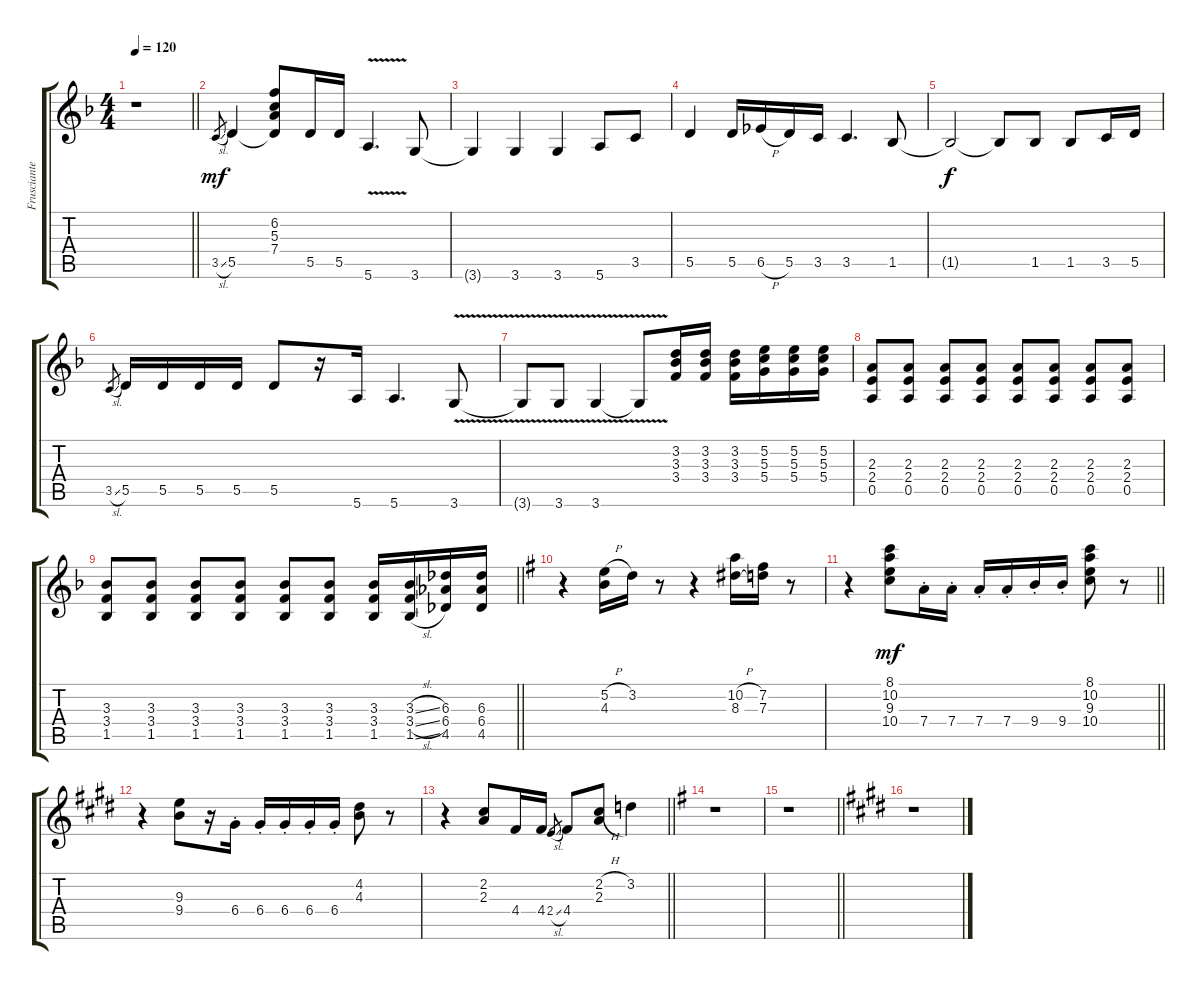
\track ("Frusciante Distortion Right" "Frusciante") {instrument distortionguitar}
\staff {score tabs}
\tuning (E4 B3 G3 D3 A2 E2) {hide}
\ts (4 4)
\tempo 120
\clef g2
\barLineRight lightlight
\ks f
r.1{dy ff} |
3.5{sl}.8{gr dy mf} 5.5.4 (6.2 5.3 7.4 5.5{t}).8 5.5.16 5.5.16 5.6{v}.4{d} 3.6.8 |
3.6{t}.4 3.6.4 3.6.4 5.6.8 3.5.8 |
5.5.4 5.5.16 6.5{h}.16 5.5.16 3.5.16 3.5.4{d} 1.5.8 |
1.5{t}.2{dy f} 1.5{t}.8 1.5.8 1.5.8 3.5.16 5.5.16 |
3.5{sl}.8{gr} 5.5.16 5.5.16 5.5.16 5.5.16 5.5.8 r.16 5.6.16 5.6.4{d} 3.6{v}.8 |
3.6{v t}.8 3.6{v}.8 3.6{v}.4 3.6{t}.8 (3.2 3.3 3.4).16 (3.2 3.3 3.4).16 (3.2 3.3 3.4).16 (5.2 5.3 5.4).16 (5.2 5.3 5.4).16 (5.2 5.3 5.4).16 |
(2.3 2.4 0.5).8 (2.3 2.4 0.5).8 (2.3 2.4 0.5).8 (2.3 2.4 0.5).8 (2.3 2.4 0.5).8 (2.3 2.4 0.5).8 (2.3 2.4 0.5).8 (2.3 2.4 0.5).8 |
\barLineRight lightlight
(3.3 3.4 1.5).8 (3.3 3.4 1.5).8 (3.3 3.4 1.5).8 (3.3 3.4 1.5).8 (3.3 3.4 1.5).8 (3.3 3.4 1.5).8 (3.3 3.4 1.5).16 (3.3{sl} 3.4{sl} 1.5{sl}).16 (6.3 6.4 4.5).16 (6.3 6.4 4.5).16 |
\section ("" " ")
\ks g
r.4 (5.2{h} 4.3).16 3.2.16 r.8 r.4 (10.2{h} 8.3{h}).16 (7.2 7.3).16 r.8 |
\barLineRight lightlight
r.4 (8.1 10.2 9.3 10.4).8{dy mf} 7.4{st}.16 7.4{st}.16 7.4{st}.16 7.4{st}.16 9.4{st}.16 9.4{st}.16 (8.1 10.2 9.3 10.4).8 r.8 |
\ks e
r.4 (9.3 9.4).8 r.16 6.4{st}.16 6.4{st}.16 6.4{st}.16 6.4{st}.16 6.4{st}.16 (4.2 4.3).8 r.8 |
\barLineRight lightlight
\ks c#minor
r.4 (2.2 2.3).8 4.4.16 4.4.16 2.4{sl}.8{gr} 4.4.8 (2.2{h} 2.3).8 3.2.4 |
\ks g
r.1 |
\barLineRight lightlight
r.1 |
\ks e
r.1
